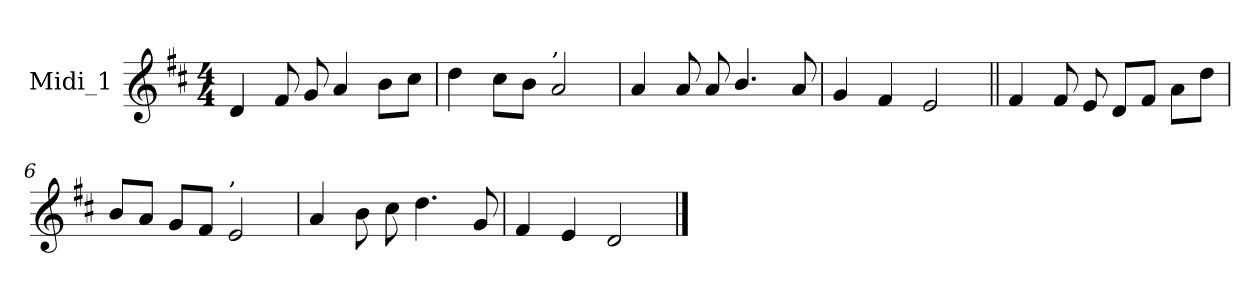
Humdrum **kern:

**kern
*part1
*staff1
*I"Midi_1
*clefG2
*k[f#c#]
*D:
*M4/4
=1
4d
8f#
8g
4a
8bL
8cc#J
=2
4dd
8cc#L
8bJ
!LO:TX:a:t=,
2a
=3
4a
8a
8a
4.b/
8a
=4
4g
4f#
2e
!!LO:LB:g=z
=5||
4f#
8f#
8e
8dL
8f#J
8aL
8ddJ
=6
8bL
8aJ
8gL
8f#J
!LO:TX:a:t=,
2e
=7
4a
8b
8cc#
4.dd
8g
=8
4f#
4e
2d
==
*-
